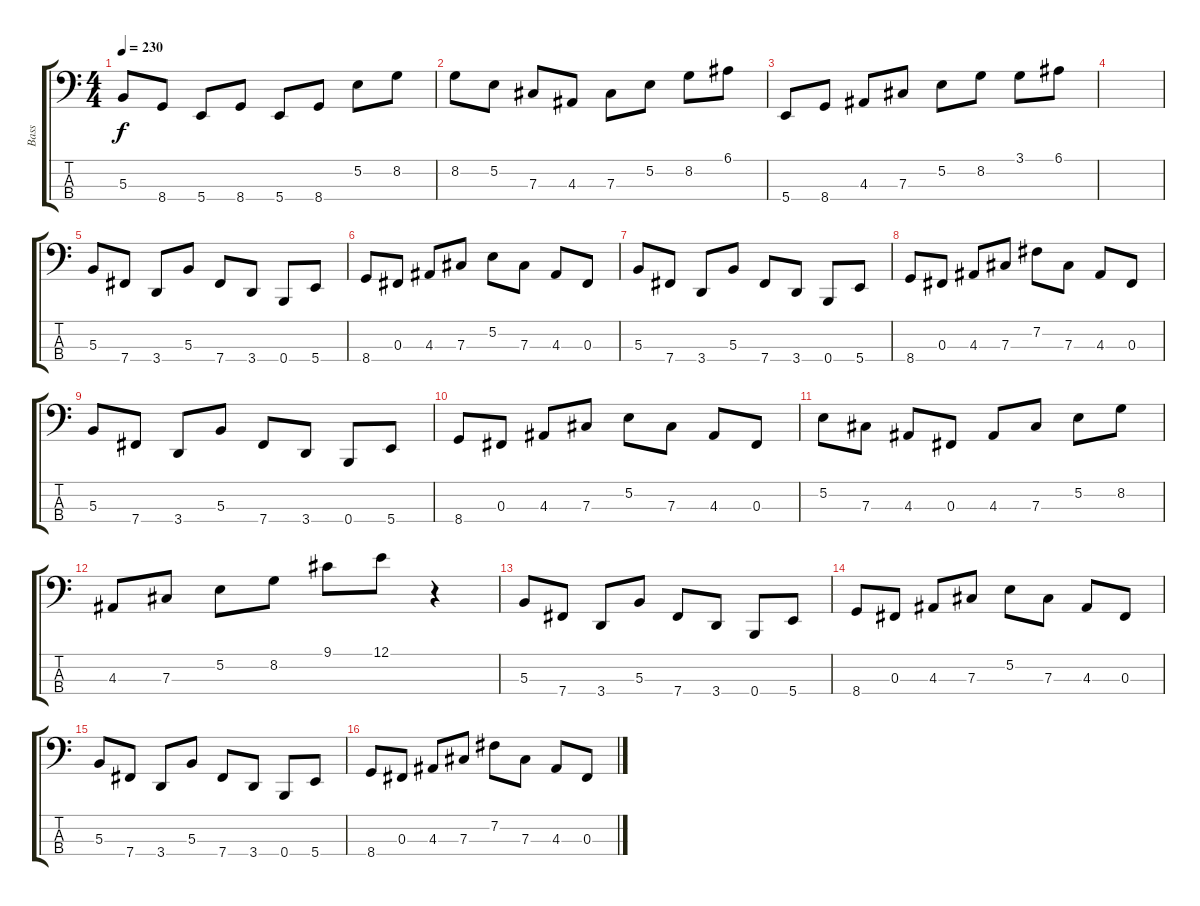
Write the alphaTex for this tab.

\track ("Bass" "Bass") {instrument electricbassfinger}
\staff {score tabs}
\tuning (E2 B1 Gb1 B0) {hide}
\ts (4 4)
\tempo 230
\clef f4
\ks c
5.3.8{dy f} 8.4.8 5.4.8 8.4.8 5.4.8 8.4.8 5.2.8 8.2.8 |
8.2.8 5.2.8 7.3.8 4.3.8 7.3.8 5.2.8 8.2.8 6.1.8 |
5.4.8 8.4.8 4.3.8 7.3.8 5.2.8 8.2.8 3.1.8 6.1.8 |
|
5.3.8 7.4.8 3.4.8 5.3.8 7.4.8 3.4.8 0.4.8 5.4.8 |
8.4.8 0.3.8 4.3.8 7.3.8 5.2.8 7.3.8 4.3.8 0.3.8 |
5.3.8 7.4.8 3.4.8 5.3.8 7.4.8 3.4.8 0.4.8 5.4.8 |
8.4.8 0.3.8 4.3.8 7.3.8 7.2.8 7.3.8 4.3.8 0.3.8 |
5.3.8 7.4.8 3.4.8 5.3.8 7.4.8 3.4.8 0.4.8 5.4.8 |
8.4.8 0.3.8 4.3.8 7.3.8 5.2.8 7.3.8 4.3.8 0.3.8 |
5.2.8 7.3.8 4.3.8 0.3.8 4.3.8 7.3.8 5.2.8 8.2.8 |
4.3.8 7.3.8 5.2.8 8.2.8 9.1.8 12.1.8 r.4 |
5.3.8 7.4.8 3.4.8 5.3.8 7.4.8 3.4.8 0.4.8 5.4.8 |
8.4.8 0.3.8 4.3.8 7.3.8 5.2.8 7.3.8 4.3.8 0.3.8 |
5.3.8 7.4.8 3.4.8 5.3.8 7.4.8 3.4.8 0.4.8 5.4.8 |
8.4.8 0.3.8 4.3.8 7.3.8 7.2.8 7.3.8 4.3.8 0.3.8
